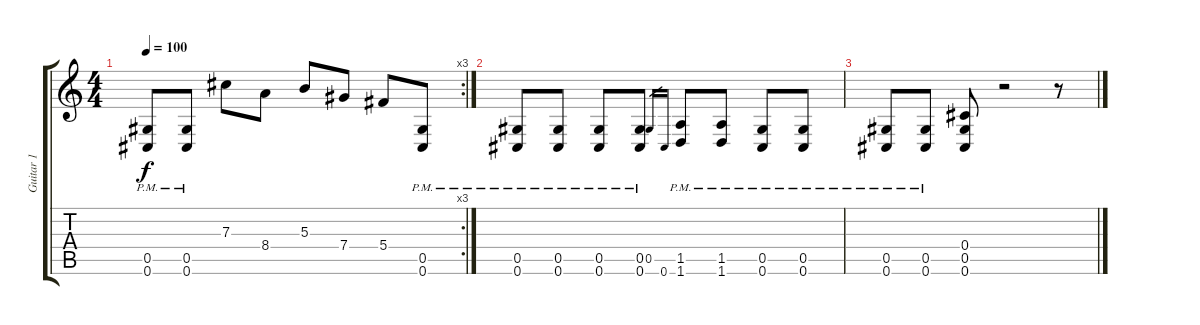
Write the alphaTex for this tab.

\track ("Guitar 1" "Guitar 1") {instrument overdrivenguitar}
\staff {score tabs}
\tuning (Eb4 Bb3 Gb3 Db3 Ab2 Db2) {hide}
\rc 3
\ts (4 4)
\tempo 100
\clef g2
\ks c
(0.5{pm} 0.6{pm}).8{dy f} (0.5{pm} 0.6{pm}).8 7.3.8 8.4.8 5.3.8 7.4.8 5.4.8 (0.5{pm} 0.6{pm}).8 |
(0.5{pm} 0.6{pm}).8 (0.5{pm} 0.6{pm}).8 (0.5{pm} 0.6{pm}).8 (0.5{pm} 0.6{pm}).8 0.5.16{gr} 0.6.16{gr} (1.5{pm} 1.6{pm}).8 (1.5{pm} 1.6{pm}).8 (0.5{pm} 0.6{pm}).8 (0.5{pm} 0.6{pm}).8 |
(0.5{pm} 0.6{pm}).8 (0.5{pm} 0.6{pm}).8 (0.4 0.5 0.6).8 r.2 r.8
